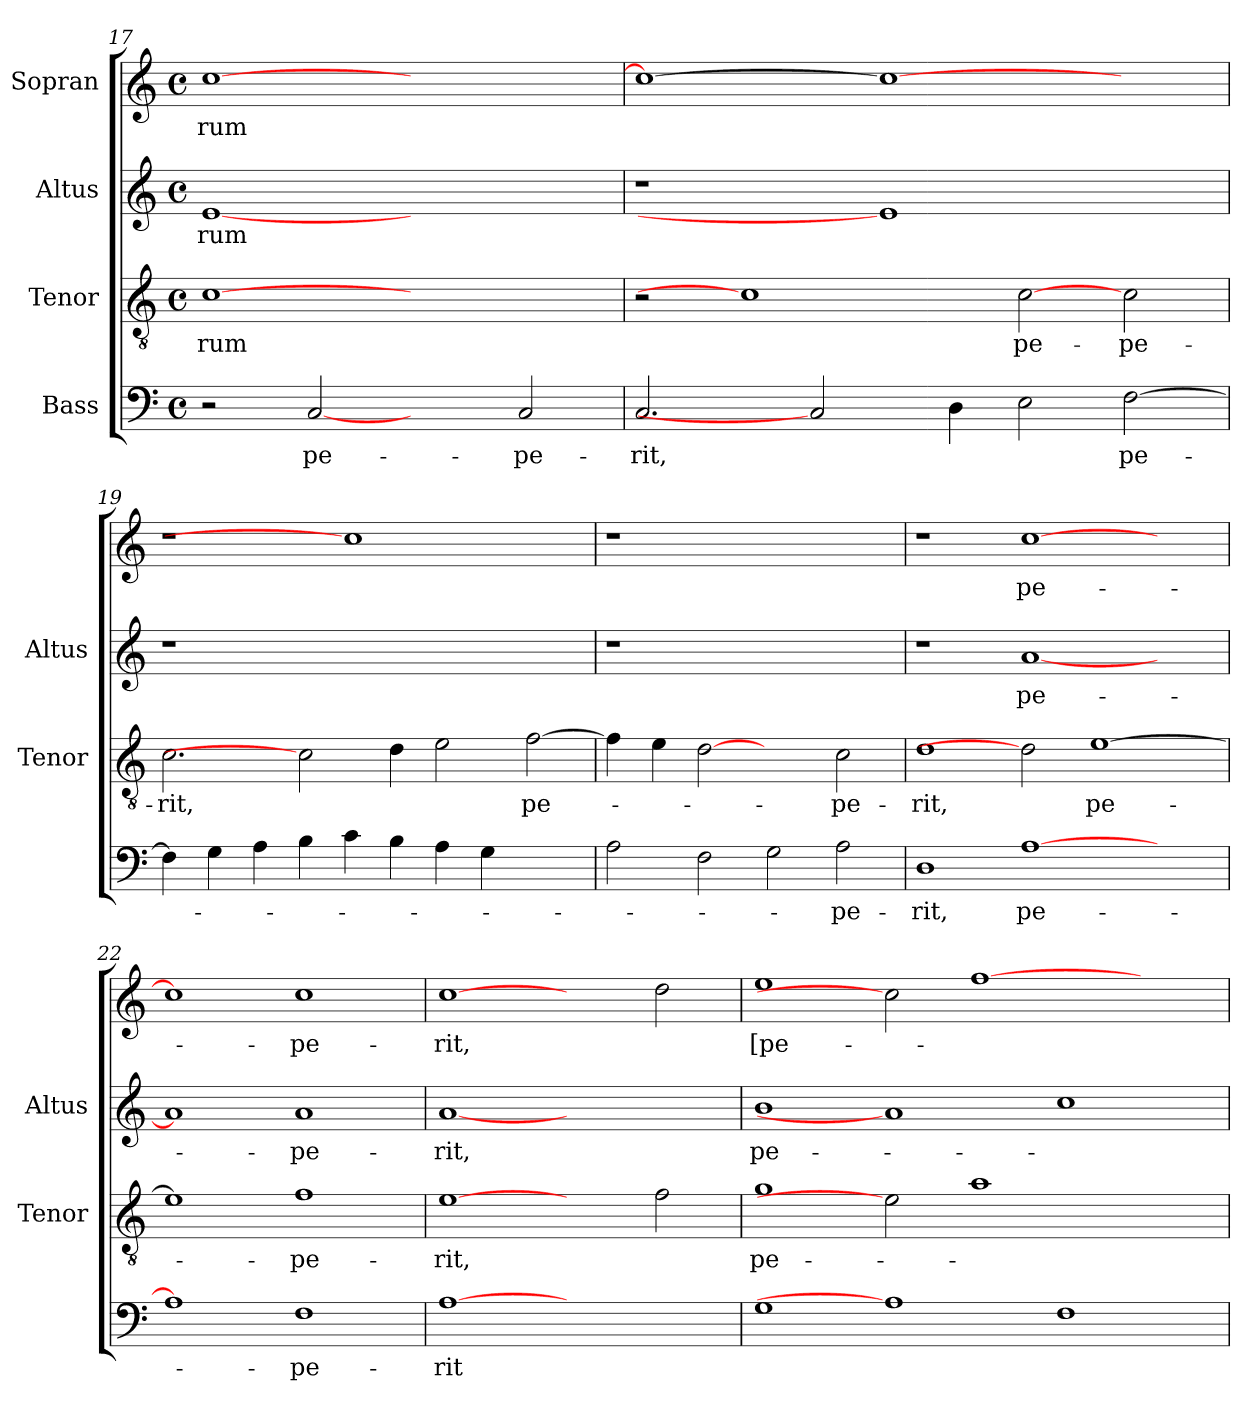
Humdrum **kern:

**kern	**text	**kern	**text	**kern	**text	**kern	**text
*part4	*part4	*part3	*part3	*part2	*part2	*part1	*part1
*staff4	*staff4	*staff3	*staff3	*staff2	*staff2	*staff1	*staff1
*I"Bass	*	*I"Tenor	*	*I"Altus	*	*I"Sopran	*
*	*	*I'Tenor	*	*I'Altus	*	*	*
*clefF4	*	*clefGv2	*	*clefG2	*	*clefG2	*
*	*	*ITrd7c12	*	*	*	*	*
*k[]	*	*k[]	*	*k[]	*	*k[]	*
*M4/4	*	*M4/4	*	*M4/4	*	*M4/4	*
*met(c)	*	*met(c)	*	*met(c)	*	*met(c)	*
=17	=17	=17	=17	=17	=17	=17	=17
!	!	!	!LO:LY:b:color=#000000	!	!	!	!
!	!	!	!	!	!LO:LY:b:color=#000000	!	!
!	!	!	!	!	!	!	!LO:LY:b:color=#000000
2r	.	[1Ci	-rum	[1ei	-rum	[>1cci	-rum
!	!LO:LY:b:color=#000000	!	!	!	!	!	!
[2Ci	pe-	.	.	.	.	.	.
2ryy	.	1ryy	.	1ryy	.	1ryy	.
!	!LO:LY:b:color=#000000	!	!	!	!	!	!
2Ci/	-pe-	.	.	.	.	.	.
=18	=18	=18	=18	=18	=18	=18	=18
!	!LO:LY:b:color=#000000	!	!	!LO:N:vis=1	!	!	!
2.Ci/	-rit,	2r	.	1r	.	1cci_>	.
.	.	1Ci]	.	.	.	.	.
2Ci]	.	.	.	.	.	.	.
.	.	.	.	1ei]	.	1cci_	.
4Di\	.	.	.	.	.	.	.
!	!	!	!LO:LY:b:color=#000000	!	!	!	!
2Ei\	.	[2Ci	pe-	.	.	.	.
!	!LO:LY:b:color=#000000	!	!	!	!	!	!
!	!	!	!LO:LY:b:color=#000000	!	!	!	!
[>2Fi\	pe-	2Ci\	-pe-	2ryy	.	2ryy	.
=19	=19	=19	=19	=19	=19	=19	=19
!	!	!	!LO:LY:b:color=#000000	!LO:N:vis=1	!	!LO:N:vis=1	!
4Fi\]	.	2.Ci\	-rit,	1r	.	1r	.
4Gi\	.	.	.	.	.	.	.
4Ai\	.	.	.	.	.	.	.
4Bi\	.	2Ci]	.	.	.	.	.
4ci\	.	.	.	1.ryy	.	1cci]	.
4Bi\	.	4Di\	.	.	.	.	.
4Ai\	.	2Ei\	.	.	.	.	.
4Gi\	.	.	.	.	.	.	.
!	!	!	!LO:LY:b:color=#000000	!	!	!	!
2ryy	.	[>2Fi\	pe-	.	.	2ryy	.
=20	=20	=20	=20	=20	=20	=20	=20
!	!	!	!	!LO:N:vis=1	!	!LO:N:vis=1	!
2Ai\	.	4Fi\]	.	1r	.	1r	.
.	.	4Ei\	.	.	.	.	.
2Fi\	.	[2Di	.	.	.	.	.
2Gi\	.	2ryy	.	1ryy	.	1ryy	.
!	!LO:LY:b:color=#000000	!	!	!	!	!	!
!	!	!	!LO:LY:b:color=#000000	!	!	!	!
2Ai\	-pe-	2Ci\	-pe-	.	.	.	.
=21	=21	=21	=21	=21	=21	=21	=21
!	!LO:LY:b:color=#000000	!	!	!	!	!	!
!	!	!	!LO:LY:b:color=#000000	!	!	!	!
1Di	-rit,	1Di	-rit,	1r	.	1r	.
!	!LO:LY:b:color=#000000	!	!	!	!	!	!
!	!	!	!	!	!LO:LY:b:color=#000000	!	!
!	!	!	!	!	!	!	!LO:LY:b:color=#000000
[>1Ai	pe-	2Di]	.	[<1ai	pe-	[>1cci	pe-
!	!	!	!LO:LY:b:color=#000000	!	!	!	!
.	.	[>1Ei	pe-	.	.	.	.
2ryy	.	.	.	2ryy	.	2ryy	.
!!LO:PB:g=z
=22	=22	=22	=22	=22	=22	=22	=22
1Ai]	.	1Ei]	.	1ai]	.	1cci]	.
!	!LO:LY:b:color=#000000	!	!	!	!	!	!
!	!	!	!LO:LY:b:color=#000000	!	!	!	!
!	!	!	!	!	!LO:LY:b:color=#000000	!	!
!	!	!	!	!	!	!	!LO:LY:b:color=#000000
1Fi	-pe-	1Fi	-pe-	1ai	-pe-	1cci	-pe-
=23	=23	=23	=23	=23	=23	=23	=23
!	!LO:LY:b:color=#000000	!	!	!	!	!	!
!	!	!	!LO:LY:b:color=#000000	!	!	!	!
!	!	!	!	!	!LO:LY:b:color=#000000	!	!
!	!	!	!	!	!	!	!LO:LY:b:color=#000000
[1Ai	-rit	[1Ei	-rit,	[1ai	-rit,	[1cci	-rit,
1ryy	.	2ryy	.	1ryy	.	2ryy	.
.	.	2Fi\	.	.	.	2ddi\	.
=24	=24	=24	=24	=24	=24	=24	=24
!	!	!	!LO:LY:b:color=#000000	!	!	!	!
!	!	!	!	!	!LO:LY:b:color=#000000	!	!
!	!	!	!	!	!	!	!LO:LY:b:color=#000000
1Gi	.	1Gi	pe-	1bi	pe-	1eei	[pe-
1Ai]	.	2Ei]	.	1ai]	.	2cci]	.
.	.	1Ai	.	.	.	[>1ffi	.
1Fi	.	.	.	1cci	.	.	.
.	.	2ryy	.	.	.	2ryy	.
=	=	=	=	=	=	=	=
*-	*-	*-	*-	*-	*-	*-	*-
